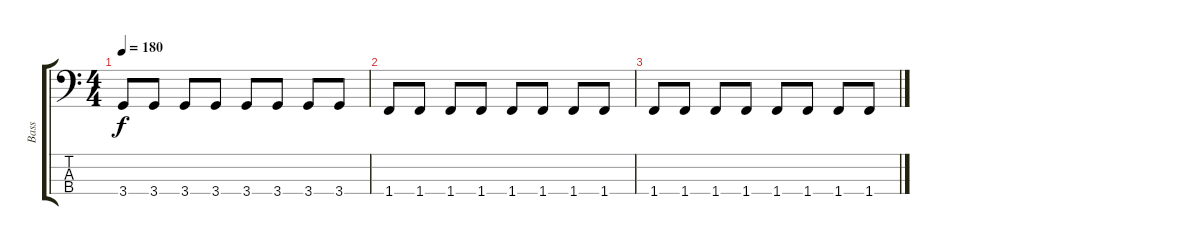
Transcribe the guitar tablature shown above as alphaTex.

\track ("Bass" "Bass") {instrument electricbasspick}
\staff {score tabs}
\tuning (G2 D2 A1 E1) {hide}
\ts (4 4)
\tempo 180
\clef f4
\ks c
3.4.8{dy f} 3.4.8 3.4.8 3.4.8 3.4.8 3.4.8 3.4.8 3.4.8 |
1.4.8 1.4.8 1.4.8 1.4.8 1.4.8 1.4.8 1.4.8 1.4.8 |
1.4.8 1.4.8 1.4.8 1.4.8 1.4.8 1.4.8 1.4.8 1.4.8
